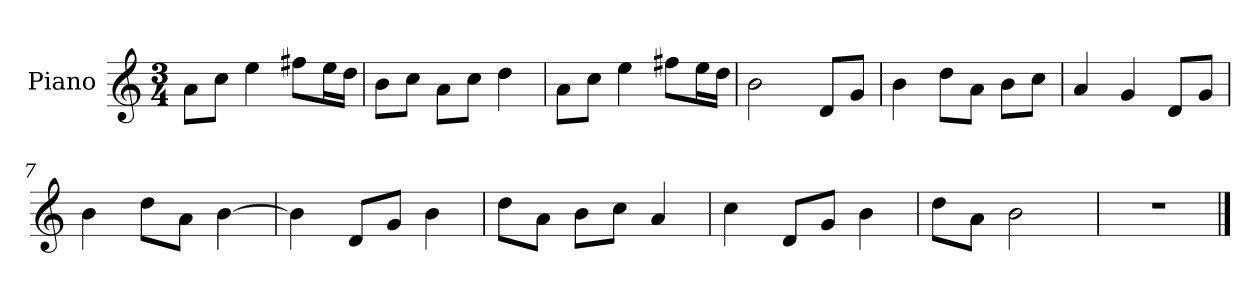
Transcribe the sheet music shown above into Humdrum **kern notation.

**kern
*part1
*staff1
*I"Piano
*I'P-no
*clefG2
*k[]
*M3/4
*MM179
=1
8a\L
8cc\J
4ee\
8ff#X\L
16ee\L
16dd\JJ
=2
8b\L
8cc\J
8a\L
8cc\J
4dd\
=3
8a\L
8cc\J
4ee\
8ff#X\L
16ee\L
16dd\JJ
=4
2b\
8d/L
8g/J
=5
4b\
8dd\L
8a\J
8b\L
8cc\J
=6
4a/
4g/
8d/L
8g/J
=7
4b\
8dd\L
8a\J
[4b\
=8
4b\]
8d/L
8g/J
4b\
!!LO:LB:g=z
=9
8dd\L
8a\J
8b\L
8cc\J
4a/
=10
4cc\
8d/L
8g/J
4b\
=11
8dd\L
8a\J
2b\
=12
2.r
==
*-
